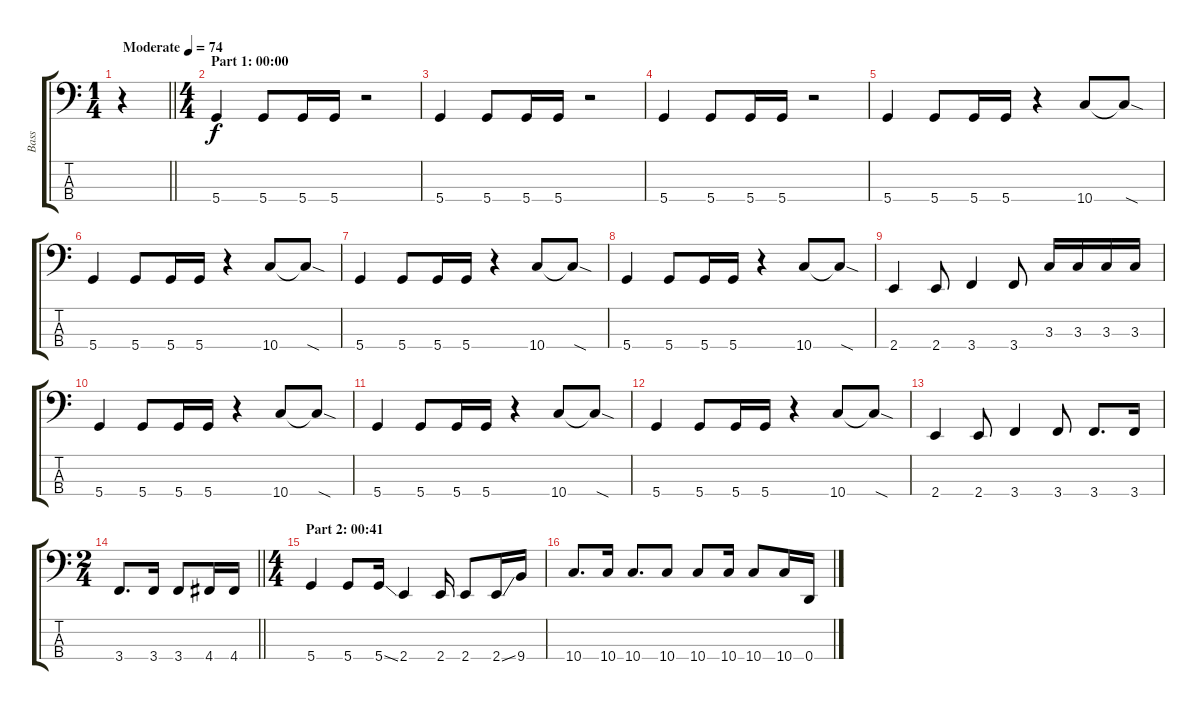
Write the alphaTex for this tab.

\track ("Bass" "Bass") {instrument electricbasspick}
\staff {score tabs}
\tuning (G2 D2 A1 D1) {hide}
\ts (1 4)
\tempo (74 "Moderate")
\clef f4
\barLineRight lightlight
\ks c
r.4{dy f instrument electricbasspick} |
\ts (4 4)
\section ("" "Part 1: 00:00")
5.4.4 5.4.8 5.4.16 5.4.16 r.2 |
5.4.4 5.4.8 5.4.16 5.4.16 r.2 |
5.4.4 5.4.8 5.4.16 5.4.16 r.2 |
5.4.4 5.4.8 5.4.16 5.4.16 r.4 10.4.8 10.4{sod t}.8 |
5.4.4 5.4.8 5.4.16 5.4.16 r.4 10.4.8 10.4{sod t}.8 |
5.4.4 5.4.8 5.4.16 5.4.16 r.4 10.4.8 10.4{sod t}.8 |
5.4.4 5.4.8 5.4.16 5.4.16 r.4 10.4.8 10.4{sod t}.8 |
2.4.4 2.4.8 3.4.4 3.4.8 3.3.16 3.3.16 3.3.16 3.3.16 |
5.4.4 5.4.8 5.4.16 5.4.16 r.4 10.4.8 10.4{sod t}.8 |
5.4.4 5.4.8 5.4.16 5.4.16 r.4 10.4.8 10.4{sod t}.8 |
5.4.4 5.4.8 5.4.16 5.4.16 r.4 10.4.8 10.4{sod t}.8 |
2.4.4 2.4.8 3.4.4 3.4.8 3.4.8{d} 3.4.16 |
\ts (2 4)
\barLineRight lightlight
3.4.8{d} 3.4.16 3.4.8 4.4.16 4.4.16 |
\ts (4 4)
\section ("" "Part 2: 00:41")
5.4.4 5.4.8 5.4{ss}.16 2.4.4 2.4.16 2.4.8 2.4{ss}.16 9.4.16 |
10.4.8{d} 10.4.16 10.4.8{d} 10.4.8 10.4.8 10.4.16 10.4.8 10.4.16 0.4.16
